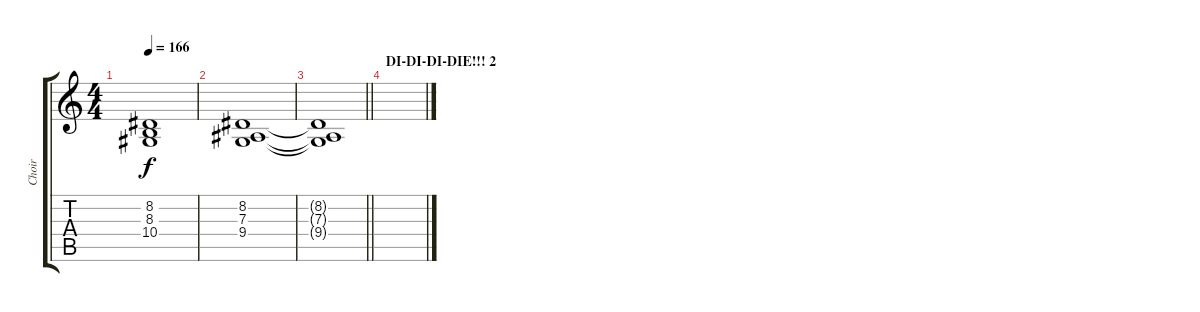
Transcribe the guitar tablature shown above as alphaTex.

\track ("Choir" "Choir") {instrument choiraahs}
\staff {score tabs}
\tuning (C4 G3 Eb3 Bb2 F2 C2) {hide}
\ts (4 4)
\tempo 166
\clef g2
\ks c
(8.2{t} 8.3{t} 10.4{t}).1{dy f} |
(8.2 7.3 9.4).1 |
\barLineRight lightlight
(8.2{t} 7.3{t} 9.4{t}).1 |
\section ("" "DI-DI-DI-DIE!!! 2")
